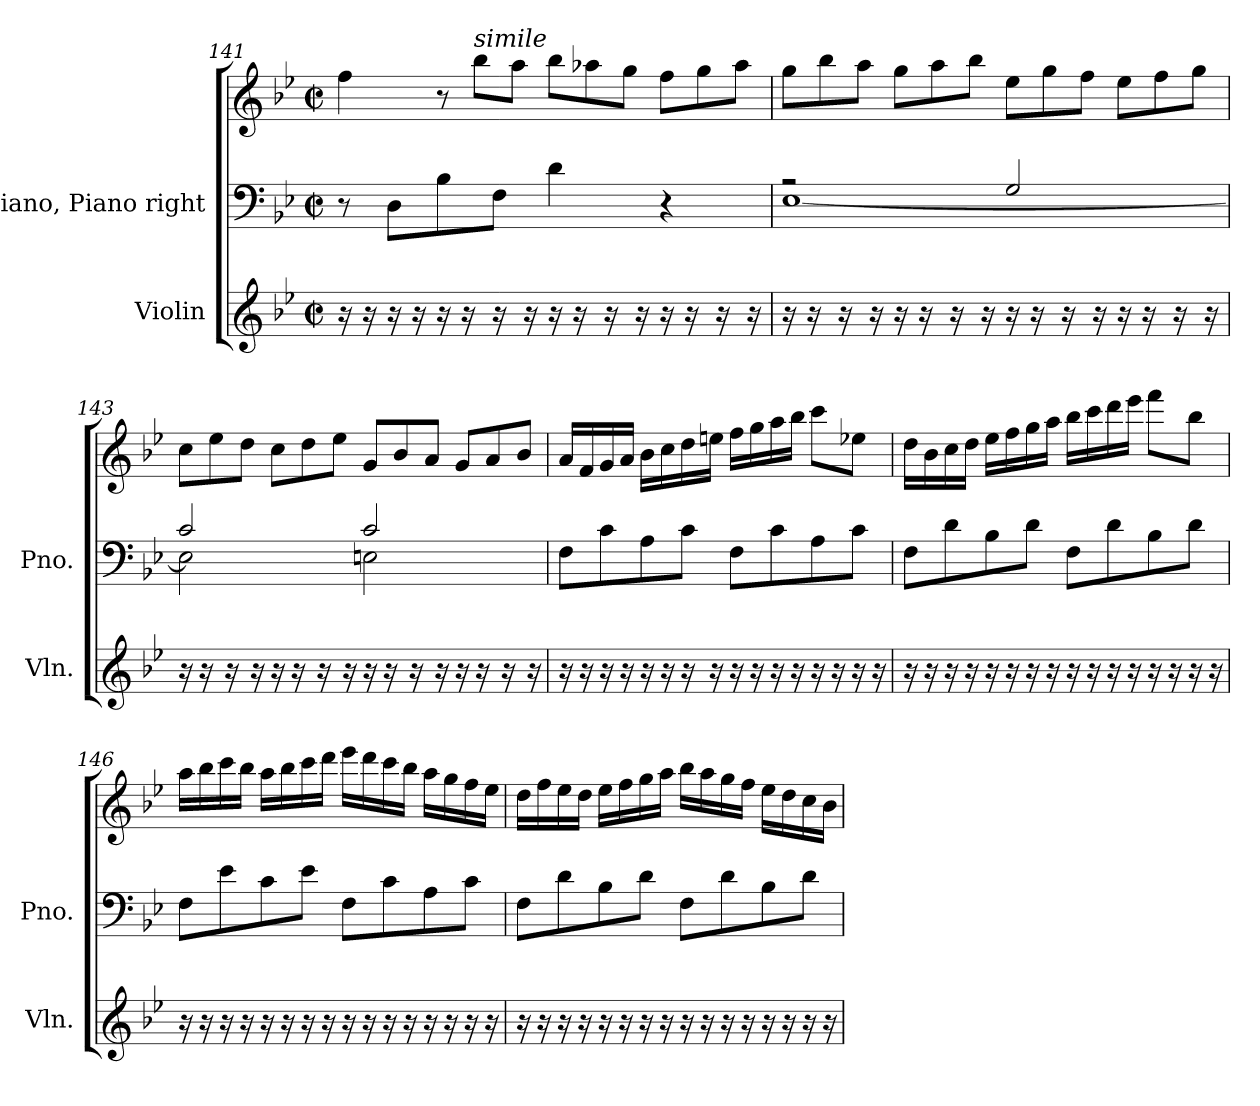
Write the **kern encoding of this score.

**kern	**kern	**kern
*part2	*part1	*part1
*staff3	*staff2	*staff1
*I"Violin	*I"Piano, Piano right	*
*I'Vln.	*I'Pno.	*
!!LO:LB:g=z
*clefG2	*clefF4	*clefG2
*k[b-e-]	*k[b-e-]	*k[b-e-]
*M2/2	*M2/2	*M2/2
*met(c|)	*met(c|)	*met(c|)
=141	=141	=141
16r	8r	4ff\
16r	.	.
16r	8D\L	.
16r	.	.
*	*	*Xtuplet
16r	8B-\	12r
16r	.	.
!	!	!LO:TX:a:i:t=simile
.	.	12bb-\L
16r	8F\J	.
.	.	12aa\J
16r	.	.
16r	4d\	12bb-\L
16r	.	.
.	.	12aa-X\
16r	.	.
.	.	12gg\J
16r	.	.
16r	4r	12ff\L
16r	.	.
.	.	12gg\
16r	.	.
.	.	12aa-\J
16r	.	.
=142	=142	=142
*	*^	*
16r	2r	[1E-	12gg\L
16r	.	.	.
.	.	.	12bb-\
16r	.	.	.
.	.	.	12aa\J
16r	.	.	.
16r	.	.	12gg\L
16r	.	.	.
.	.	.	12aa\
16r	.	.	.
.	.	.	12bb-\J
16r	.	.	.
16r	2G/	.	12ee-\L
16r	.	.	.
.	.	.	12gg\
16r	.	.	.
.	.	.	12ff\J
16r	.	.	.
16r	.	.	12ee-\L
16r	.	.	.
.	.	.	12ff\
16r	.	.	.
.	.	.	12gg\J
16r	.	.	.
!!LO:LB:g=z
=143	=143	=143	=143
16r	2c/	2E-\]	12cc\L
16r	.	.	.
.	.	.	12ee-\
16r	.	.	.
.	.	.	12dd\J
16r	.	.	.
16r	.	.	12cc\L
16r	.	.	.
.	.	.	12dd\
16r	.	.	.
.	.	.	12ee-\J
16r	.	.	.
16r	2c/	2En\	12g/L
16r	.	.	.
.	.	.	12b-/
16r	.	.	.
.	.	.	12a/J
16r	.	.	.
16r	.	.	12g/L
16r	.	.	.
.	.	.	12a/
16r	.	.	.
.	.	.	12b-/J
16r	.	.	.
*	*v	*v	*
=144	=144	=144
16r	8F\L	16a/LL
16r	.	16f/
16r	8c\	16g/
16r	.	16a/JJ
16r	8A\	16b-\LL
16r	.	16cc\
16r	8c\J	16dd\
16r	.	16een\JJ
16r	8F\L	16ff\LL
16r	.	16gg\
16r	8c\	16aa\
16r	.	16bb-\JJ
16r	8A\	8ccc\L
16r	.	.
16r	8c\J	8ee-X\J
16r	.	.
!!LO:PB:g=z
=145	=145	=145
16r	8F\L	16dd\LL
16r	.	16b-\
16r	8d\	16cc\
16r	.	16dd\JJ
16r	8B-\	16ee-\LL
16r	.	16ff\
16r	8d\J	16gg\
16r	.	16aa\JJ
16r	8F\L	16bb-\LL
16r	.	16ccc\
16r	8d\	16ddd\
16r	.	16eee-\JJ
16r	8B-\	8fff\L
16r	.	.
16r	8d\J	8bb-\J
16r	.	.
=146	=146	=146
16r	8F\L	16aa\LL
16r	.	16bb-\
16r	8e-\	16ccc\
16r	.	16bb-\JJ
16r	8c\	16aa\LL
16r	.	16bb-\
16r	8e-\J	16ccc\
16r	.	16ddd\JJ
16r	8F\L	16eee-\LL
16r	.	16ddd\
16r	8c\	16ccc\
16r	.	16bb-\JJ
16r	8A\	16aa\LL
16r	.	16gg\
16r	8c\J	16ff\
16r	.	16ee-\JJ
!!LO:LB:g=z
=147	=147	=147
16r	8F\L	16dd\LL
16r	.	16ff\
16r	8d\	16ee-\
16r	.	16dd\JJ
16r	8B-\	16ee-\LL
16r	.	16ff\
16r	8d\J	16gg\
16r	.	16aa\JJ
16r	8F\L	16bb-\LL
16r	.	16aa\
16r	8d\	16gg\
16r	.	16ff\JJ
16r	8B-\	16ee-\LL
16r	.	16dd\
16r	8d\J	16cc\
16r	.	16b-\JJ
=	=	=
*-	*-	*-
